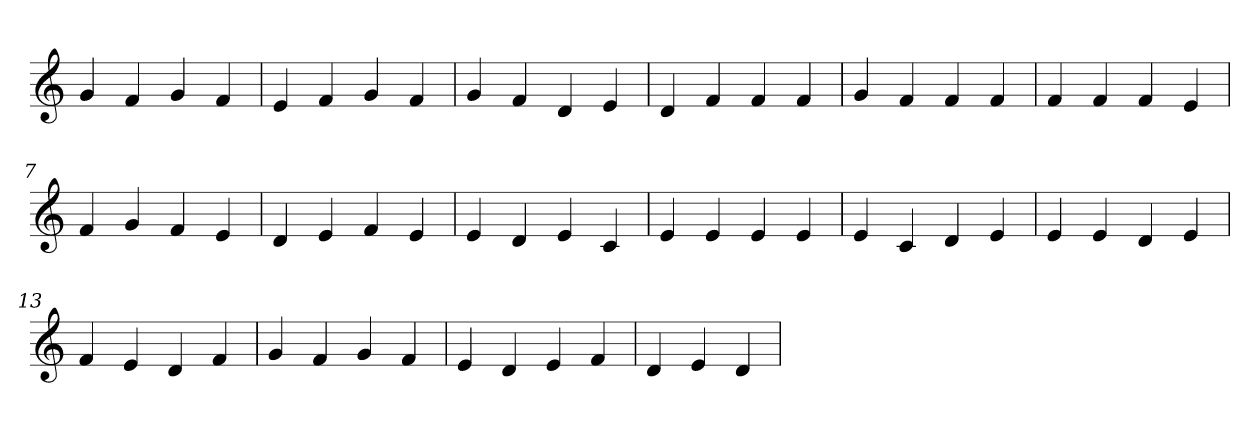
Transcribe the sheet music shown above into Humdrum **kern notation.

**kern
*part1
*staff1
*clefG2
=1
4g
4f
4g
4f
=2
4e
4f
4g
4f
=3
4g
4f
4d
4e
=4
4d
4f
4f
4f
=5
4g
4f
4f
4f
=6
4f
4f
4f
4e
=7
4f
4g
4f
4e
=8
4d
4e
4f
4e
=9
4e
4d
4e
4c
=10
4e
4e
4e
4e
=11
4e
4c
4d
4e
=12
4e
4e
4d
4e
=13
4f
4e
4d
4f
=14
4g
4f
4g
4f
=15
4e
4d
4e
4f
=16
4d
4e
4d
=
*-
